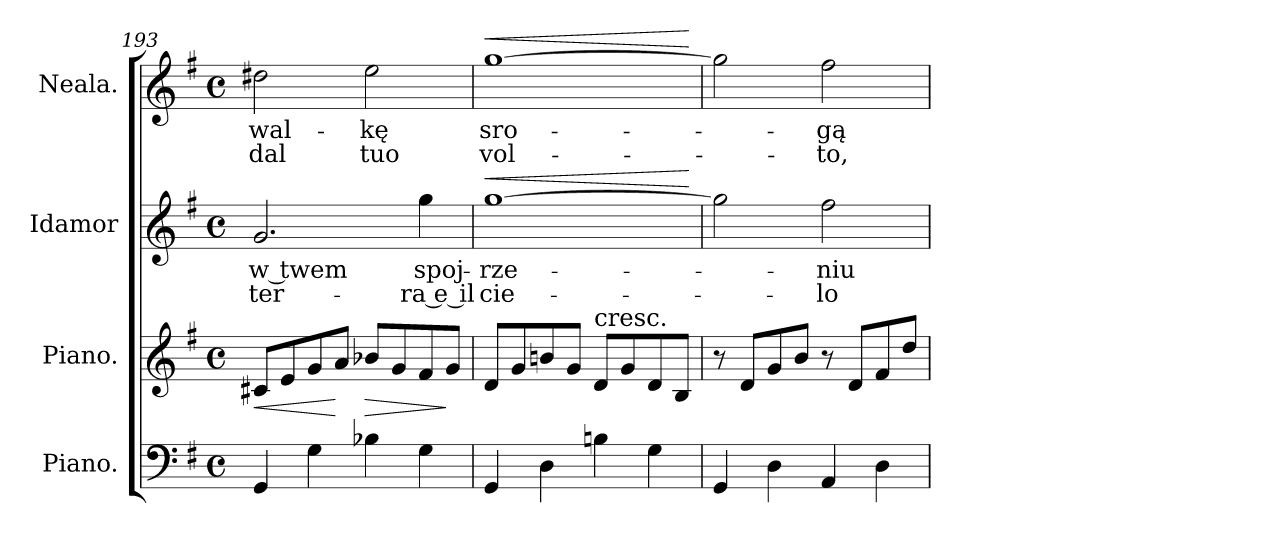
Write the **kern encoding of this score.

**kern	**kern	**dynam	**kern	**text	**text	**dynam	**kern	**text	**text	**dynam
*part4	*part3	*part3	*part2	*part2	*part2	*part2	*part1	*part1	*part1	*part1
*staff4	*staff3	*staff3	*staff2	*staff2	*staff2	*staff2	*staff1	*staff1	*staff1	*staff1
*I"Piano.	*I"Piano.	*	*I"Idamor	*	*	*	*I"Neala.	*	*	*
*	*	*	*I'I.	*	*	*	*I'N.	*	*	*
*clefF4	*clefG2	*	*clefG2	*	*	*	*clefG2	*	*	*
*k[f#]	*k[f#]	*	*k[f#]	*	*	*	*k[f#]	*	*	*
*M4/4	*M4/4	*	*M4/4	*	*	*	*M4/4	*	*	*
*met(c)	*met(c)	*	*met(c)	*	*	*	*met(c)	*	*	*
=193	=193	=193	=193	=193	=193	=193	=193	=193	=193	=193
!	!	!LO:HP:b	!	!	!	!	!	!	!	!
4GG/	8c#X/L	<	2.g/	w twem	ter-	.	2dd#X\	wal-	dal	.
.	8e/	.	.	.	.	.	.	.	.	.
4G\	8g/	.	.	.	.	.	.	.	.	.
.	8a/J	[	.	.	.	.	.	.	.	.
!	!	!LO:HP:b	!	!	!	!	!	!	!	!
4B-X\	8b-X/L	>	.	.	.	.	2ee\	-kę	tuo	.
.	8g/	.	.	.	.	.	.	.	.	.
4G\	8f#/	.	4gg\	spoj-	-ra e il	.	.	.	.	.
.	8g/J	]	.	.	.	.	.	.	.	.
=194	=194	=194	=194	=194	=194	=194	=194	=194	=194	=194
!	!	!	!	!	!	!LO:HP:a	!	!	!	!LO:HP:a
4GG/	8d/L	.	[1gg	-rze-	cie-	<	[1gg	sro-	vol-	<
.	8g/	.	.	.	.	.	.	.	.	.
4D\	8bn/	.	.	.	.	.	.	.	.	.
.	8g/J	.	.	.	.	.	.	.	.	.
!	!LO:TX:t=cresc.	!	!	!	!	!	!	!	!	!
4Bn\	8d/L	.	.	.	.	.	.	.	.	.
.	8g/	.	.	.	.	.	.	.	.	.
4G\	8d/	.	.	.	.	.	.	.	.	.
.	8B/J	.	.	.	.	.	.	.	.	.
.	.	.	.	.	.	[	.	.	.	[
=195	=195	=195	=195	=195	=195	=195	=195	=195	=195	=195
4GG/	8r	.	2gg\]	.	.	.	2gg\]	.	.	.
.	8d/L	.	.	.	.	.	.	.	.	.
4D\	8g/	.	.	.	.	.	.	.	.	.
.	8b/J	.	.	.	.	.	.	.	.	.
4AA/	8r	.	2ff#\	-niu	-lo	.	2ff#\	-gą	-to,	.
.	8d/L	.	.	.	.	.	.	.	.	.
4D\	8f#/	.	.	.	.	.	.	.	.	.
.	8dd/J	.	.	.	.	.	.	.	.	.
=	=	=	=	=	=	=	=	=	=	=
*-	*-	*-	*-	*-	*-	*-	*-	*-	*-	*-
